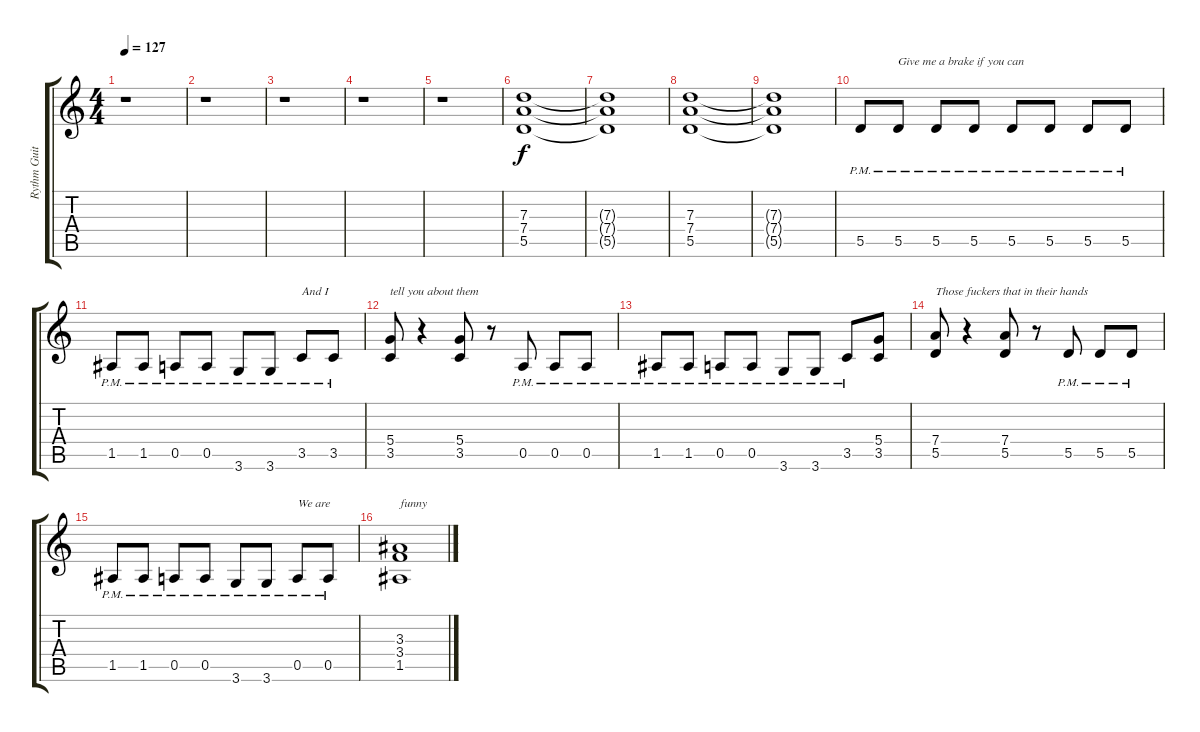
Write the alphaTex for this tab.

\track ("Rythm Guitar" "Rythm Guit") {instrument distortionguitar}
\staff {score tabs}
\tuning (E4 B3 G3 D3 A2 E2) {hide}
\ts (4 4)
\tempo 127
\clef g2
\ks c
r.1{dy f} |
r.1 |
r.1 |
r.1 |
r.1 |
(7.3 7.4 5.5).1 |
(7.3{t} 7.4{t} 5.5{t}).1 |
(7.3 7.4 5.5).1 |
(7.3{t} 7.4{t} 5.5{t}).1 |
5.5{pm}.8 5.5{pm}.8{txt "Give me a brake if you can"} 5.5{pm}.8 5.5{pm}.8 5.5{pm}.8 5.5{pm}.8 5.5{pm}.8 5.5{pm}.8 |
1.5{pm}.8 1.5{pm}.8 0.5{pm}.8 0.5{pm}.8 3.6{pm}.8 3.6{pm}.8 3.5{pm}.8{txt "And I"} 3.5{pm}.8 |
(5.4 3.5).8{txt "tell you about them"} r.4 (5.4 3.5).8 r.8 0.5{pm}.8 0.5{pm}.8 0.5{pm}.8 |
1.5{pm}.8 1.5{pm}.8 0.5{pm}.8 0.5{pm}.8 3.6{pm}.8 3.6{pm}.8 3.5{pm}.8 (5.4 3.5).8 |
(7.4 5.5).8{txt "Those fuckers that in their hands"} r.4 (7.4 5.5).8 r.8 5.5{pm}.8 5.5{pm}.8 5.5{pm}.8 |
1.5{pm}.8 1.5{pm}.8 0.5{pm}.8 0.5{pm}.8 3.6{pm}.8 3.6{pm}.8 0.5{pm}.8{txt "We are"} 0.5{pm}.8 |
(3.3 3.4 1.5).1{txt "funny"}
